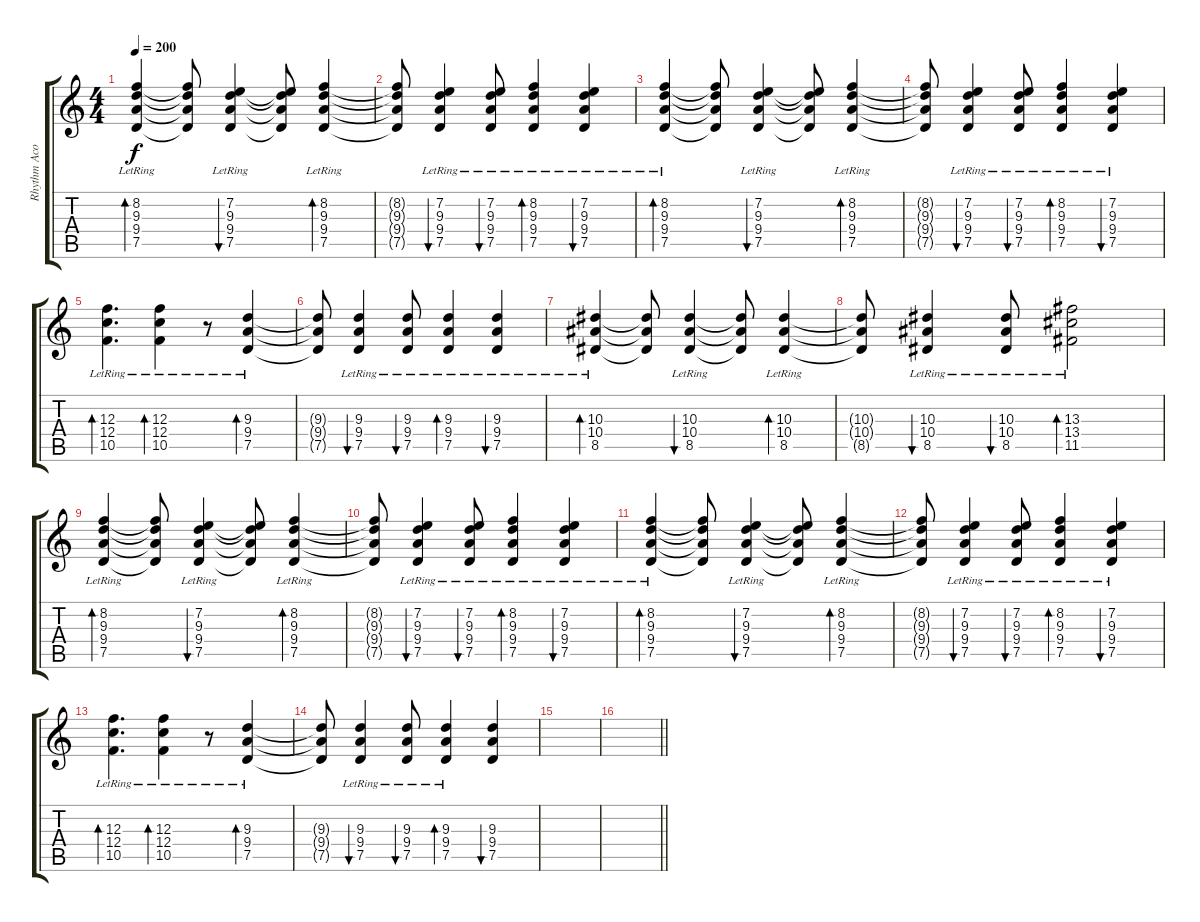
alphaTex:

\track ("Rhythm Acoustic 2" "Rhythm Aco") {instrument acousticguitarsteel}
\staff {score tabs}
\tuning (D4 A3 F3 C3 G2 D2) {hide}
\ts (4 4)
\tempo 200
\clef g2
\ks c
(8.2{lr} 9.3{lr} 9.4{lr} 7.5{lr}).4{bd 60 dy f} (8.2{t} 9.3{t} 9.4{t} 7.5{t}).8 (7.2{lr} 9.3{lr} 9.4{lr} 7.5{lr}).4{bu 60} (7.2{t} 9.3{t} 9.4{t} 7.5{t}).8 (8.2{lr} 9.3{lr} 9.4{lr} 7.5{lr}).4{bd 60} |
(8.2{t} 9.3{t} 9.4{t} 7.5{t}).8 (7.2{lr} 9.3{lr} 9.4{lr} 7.5{lr}).4{bu 60} (7.2{lr} 9.3{lr} 9.4{lr} 7.5{lr}).8{bu 60} (8.2{lr} 9.3{lr} 9.4{lr} 7.5{lr}).4{bd 60} (7.2{lr} 9.3{lr} 9.4{lr} 7.5{lr}).4{bu 60} |
(8.2{lr} 9.3{lr} 9.4{lr} 7.5{lr}).4{bd 60} (8.2{t} 9.3{t} 9.4{t} 7.5{t}).8 (7.2{lr} 9.3{lr} 9.4{lr} 7.5{lr}).4{bu 60} (7.2{t} 9.3{t} 9.4{t} 7.5{t}).8 (8.2{lr} 9.3{lr} 9.4{lr} 7.5{lr}).4{bd 60} |
(8.2{t} 9.3{t} 9.4{t} 7.5{t}).8 (7.2{lr} 9.3{lr} 9.4{lr} 7.5{lr}).4{bu 60} (7.2{lr} 9.3{lr} 9.4{lr} 7.5{lr}).8{bu 60} (8.2{lr} 9.3{lr} 9.4{lr} 7.5{lr}).4{bd 60} (7.2{lr} 9.3{lr} 9.4{lr} 7.5{lr}).4{bu 60} |
(12.3{lr} 12.4{lr} 10.5{lr}).4{d bd 60} (12.3{lr} 12.4{lr} 10.5{lr}).4{bd 60} r.8 (9.3{lr} 9.4{lr} 7.5{lr}).4{bd 60} |
(9.3{t} 9.4{t} 7.5{t}).8 (9.3{lr} 9.4{lr} 7.5{lr}).4{bu 60} (9.3{lr} 9.4{lr} 7.5{lr}).8{bu 60} (9.3{lr} 9.4{lr} 7.5{lr}).4{bd 60} (9.3{lr} 9.4{lr} 7.5{lr}).4{bu 60} |
(10.3{lr} 10.4{lr} 8.5{lr}).4{bd 60} (10.3{t} 10.4{t} 8.5{t}).8 (10.3{lr} 10.4{lr} 8.5{lr}).4{bu 60} (10.3{t} 10.4{t} 8.5{t}).8 (10.3{lr} 10.4{lr} 8.5{lr}).4{bd 60} |
(10.3{t} 10.4{t} 8.5{t}).8 (10.3{lr} 10.4{lr} 8.5{lr}).4{bu 60} (10.3{lr} 10.4{lr} 8.5{lr}).8{bu 60} (13.3{lr} 13.4{lr} 11.5{lr}).2{bd 60} |
(8.2{lr} 9.3{lr} 9.4{lr} 7.5{lr}).4{bd 60} (8.2{t} 9.3{t} 9.4{t} 7.5{t}).8 (7.2{lr} 9.3{lr} 9.4{lr} 7.5{lr}).4{bu 60} (7.2{t} 9.3{t} 9.4{t} 7.5{t}).8 (8.2{lr} 9.3{lr} 9.4{lr} 7.5{lr}).4{bd 60} |
(8.2{t} 9.3{t} 9.4{t} 7.5{t}).8 (7.2{lr} 9.3{lr} 9.4{lr} 7.5{lr}).4{bu 60} (7.2{lr} 9.3{lr} 9.4{lr} 7.5{lr}).8{bu 60} (8.2{lr} 9.3{lr} 9.4{lr} 7.5{lr}).4{bd 60} (7.2{lr} 9.3{lr} 9.4{lr} 7.5{lr}).4{bu 60} |
(8.2{lr} 9.3{lr} 9.4{lr} 7.5{lr}).4{bd 60} (8.2{t} 9.3{t} 9.4{t} 7.5{t}).8 (7.2{lr} 9.3{lr} 9.4{lr} 7.5{lr}).4{bu 60} (7.2{t} 9.3{t} 9.4{t} 7.5{t}).8 (8.2{lr} 9.3{lr} 9.4{lr} 7.5{lr}).4{bd 60} |
(8.2{t} 9.3{t} 9.4{t} 7.5{t}).8 (7.2{lr} 9.3{lr} 9.4{lr} 7.5{lr}).4{bu 60} (7.2{lr} 9.3{lr} 9.4{lr} 7.5{lr}).8{bu 60} (8.2{lr} 9.3{lr} 9.4{lr} 7.5{lr}).4{bd 60} (7.2{lr} 9.3{lr} 9.4{lr} 7.5{lr}).4{bu 60} |
(12.3{lr} 12.4{lr} 10.5{lr}).4{d bd 60} (12.3{lr} 12.4{lr} 10.5{lr}).4{bd 60} r.8 (9.3{lr} 9.4{lr} 7.5{lr}).4{bd 60} |
(9.3{t} 9.4{t} 7.5{t}).8 (9.3{lr} 9.4{lr} 7.5{lr}).4{bu 60} (9.3{lr} 9.4{lr} 7.5{lr}).8{bu 60} (9.3{lr} 9.4{lr} 7.5{lr}).4{bd 60} (9.3 9.4 7.5).4{bu 60} |
|
\barLineRight lightlight
